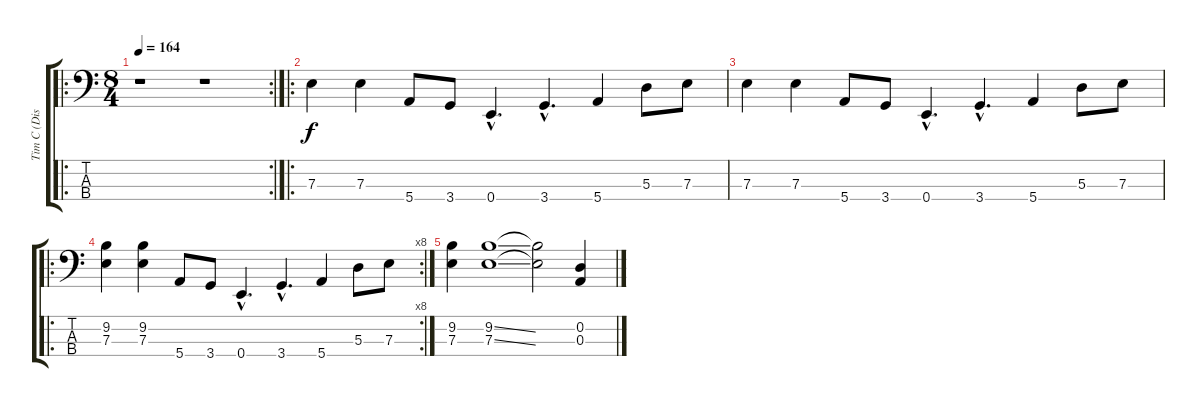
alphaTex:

\track ("Tim C (Distorted Bass)" "Tim C (Dis") {instrument electricbassfinger}
\staff {score tabs}
\tuning (G2 D2 A1 E1) {hide}
\ro
\rc 2
\ts (8 4)
\tempo 164
\clef f4
\ks c
r.1{dy f} r.1 |
\ro
7.3.4 7.3.4 5.4.8 3.4.8 0.4{hac}.4{d} 3.4{hac}.4{d} 5.4.4 5.3.8 7.3.8 |
7.3.4 7.3.4 5.4.8 3.4.8 0.4{hac}.4{d} 3.4{hac}.4{d} 5.4.4 5.3.8 7.3.8 |
\ro
\rc 8
(9.2 7.3).4 (9.2 7.3).4 5.4.8 3.4.8 0.4{hac}.4{d} 3.4{hac}.4{d} 5.4.4 5.3.8 7.3.8 |
(9.2 7.3).4 (9.2{ss} 7.3{ss}).1 (9.2{t} 7.3{t}).2 (0.2 0.3).4
